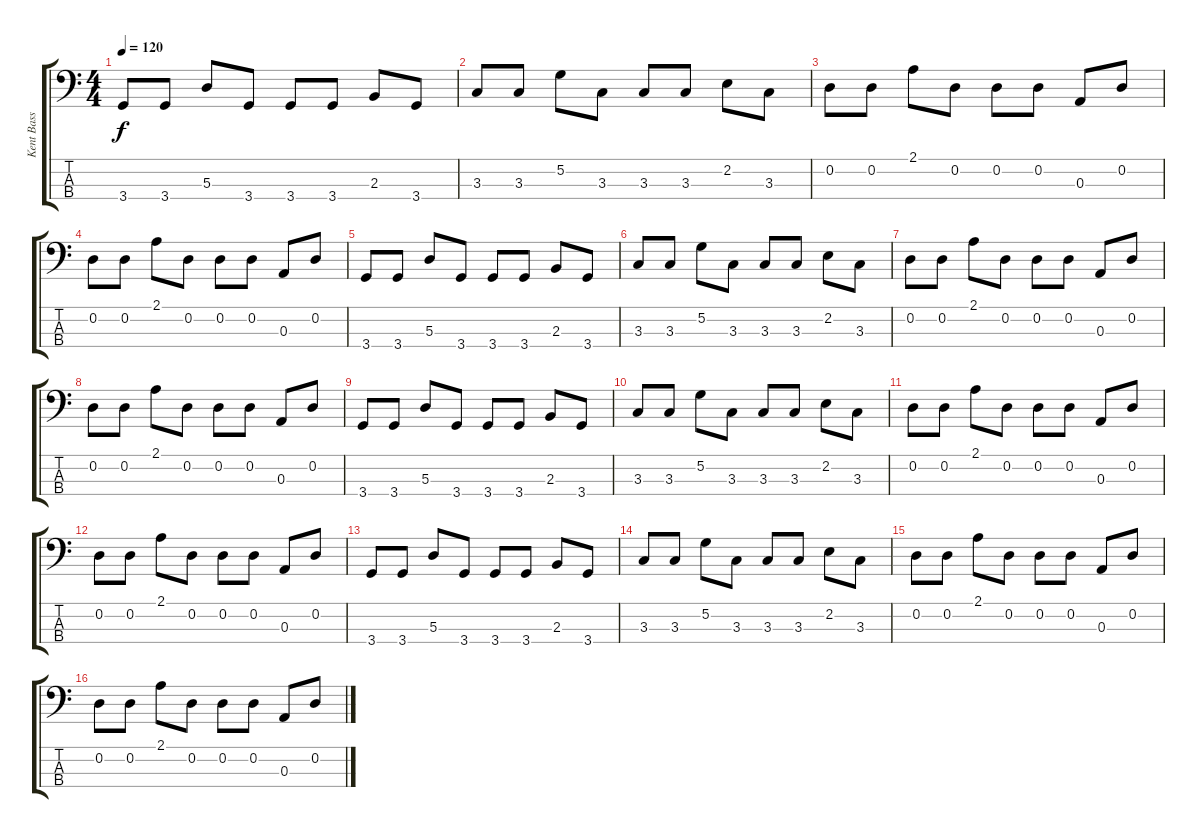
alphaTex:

\track ("Kent Bass" "Kent Bass") {instrument electricbassfinger}
\staff {score tabs}
\tuning (G2 D2 A1 E1) {hide}
\ts (4 4)
\tempo 120
\clef f4
\ks c
3.4.8{dy f} 3.4.8 5.3.8 3.4.8 3.4.8 3.4.8 2.3.8 3.4.8 |
3.3.8 3.3.8 5.2.8 3.3.8 3.3.8 3.3.8 2.2.8 3.3.8 |
0.2.8 0.2.8 2.1.8 0.2.8 0.2.8 0.2.8 0.3.8 0.2.8 |
0.2.8 0.2.8 2.1.8 0.2.8 0.2.8 0.2.8 0.3.8 0.2.8 |
3.4.8 3.4.8 5.3.8 3.4.8 3.4.8 3.4.8 2.3.8 3.4.8 |
3.3.8 3.3.8 5.2.8 3.3.8 3.3.8 3.3.8 2.2.8 3.3.8 |
0.2.8 0.2.8 2.1.8 0.2.8 0.2.8 0.2.8 0.3.8 0.2.8 |
0.2.8 0.2.8 2.1.8 0.2.8 0.2.8 0.2.8 0.3.8 0.2.8 |
3.4.8 3.4.8 5.3.8 3.4.8 3.4.8 3.4.8 2.3.8 3.4.8 |
3.3.8 3.3.8 5.2.8 3.3.8 3.3.8 3.3.8 2.2.8 3.3.8 |
0.2.8 0.2.8 2.1.8 0.2.8 0.2.8 0.2.8 0.3.8 0.2.8 |
0.2.8 0.2.8 2.1.8 0.2.8 0.2.8 0.2.8 0.3.8 0.2.8 |
3.4.8 3.4.8 5.3.8 3.4.8 3.4.8 3.4.8 2.3.8 3.4.8 |
3.3.8 3.3.8 5.2.8 3.3.8 3.3.8 3.3.8 2.2.8 3.3.8 |
0.2.8 0.2.8 2.1.8 0.2.8 0.2.8 0.2.8 0.3.8 0.2.8 |
0.2.8 0.2.8 2.1.8 0.2.8 0.2.8 0.2.8 0.3.8 0.2.8
